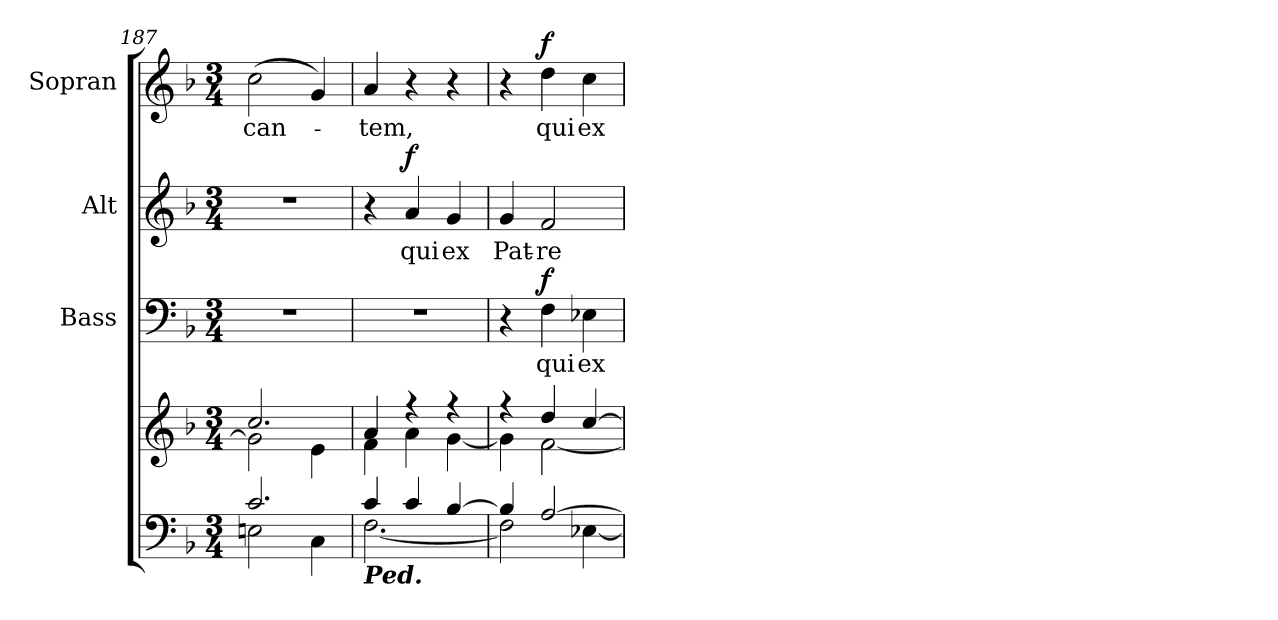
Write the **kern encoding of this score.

**kern	**kern	**kern	**text	**dynam	**kern	**text	**dynam	**kern	**text	**dynam
*part4	*part4	*part3	*part3	*part3	*part2	*part2	*part2	*part1	*part1	*part1
*staff5	*staff4	*staff3	*staff3	*staff3	*staff2	*staff2	*staff2	*staff1	*staff1	*staff1
*	*	*I"Bass	*	*	*I"Alt	*	*	*I"Sopran	*	*
*	*	*I'B.	*	*	*I'A.	*	*	*I'S.	*	*
*clefF4	*clefG2	*clefF4	*	*	*clefG2	*	*	*clefG2	*	*
*k[b-]	*k[b-]	*k[b-]	*	*	*k[b-]	*	*	*k[b-]	*	*
*F:	*F:	*F:	*	*	*F:	*	*	*F:	*	*
*M3/4	*M3/4	*M3/4	*	*	*M3/4	*	*	*M3/4	*	*
=187	=187	=187	=187	=187	=187	=187	=187	=187	=187	=187
*^	*^	*	*	*	*	*	*	*	*	*
!	!	!	!	!	!	!	!	!	!	!	!LO:LY:b	!
2.c/	2En\	2.cc/	2g\]	2.r	.	.	2.r	.	.	(>2cc\	-can-	.
.	4C\	.	4e\	.	.	.	.	.	.	4g/)	.	.
=188	=188	=188	=188	=188	=188	=188	=188	=188	=188	=188	=188	=188
!LO:TX:b:Bi:t=Ped.	!	!	!	!	!	!	!	!	!	!	!	!
!	!	!	!	!	!	!	!	!	!	!	!LO:LY:b	!
4c/	[<2.F\	4a/	4f\	2.r	.	.	4r	.	.	4a/	-tem,	.
!	!	!	!	!	!	!	!	!LO:LY:b	!LO:DY:a	!	!	!
4c/	.	4rff	4a\	.	.	.	4a/	qui	f	4r	.	.
!	!	!	!	!	!	!	!	!LO:LY:b	!	!	!	!
[>4B-/	.	4ree	[<4g\	.	.	.	4g/	ex	.	4r	.	.
!!LO:LB:g=z
=189	=189	=189	=189	=189	=189	=189	=189	=189	=189	=189	=189	=189
!	!	!	!	!	!	!	!	!LO:LY:b	!	!	!	!
4B-/]	2F\]	4ree	4g\]	4r	.	.	4g/	Pat-	.	4r	.	.
!	!	!	!	!	!LO:LY:b	!LO:DY:a	!	!LO:LY:b	!	!	!LO:LY:b	!LO:DY:a
[>2A/	.	4dd/	[<2f\	4F\	qui	f	2f/	-re	.	4dd\	qui	f
!	!	!	!	!	!LO:LY:b	!	!	!	!	!	!LO:LY:b	!
.	[<4E-X\	[>4cc/	.	4E-X\	ex	.	.	.	.	4cc\	ex	.
*v	*v	*	*	*	*	*	*	*	*	*	*	*
*	*v	*v	*	*	*	*	*	*	*	*	*
=	=	=	=	=	=	=	=	=	=	=
*-	*-	*-	*-	*-	*-	*-	*-	*-	*-	*-
